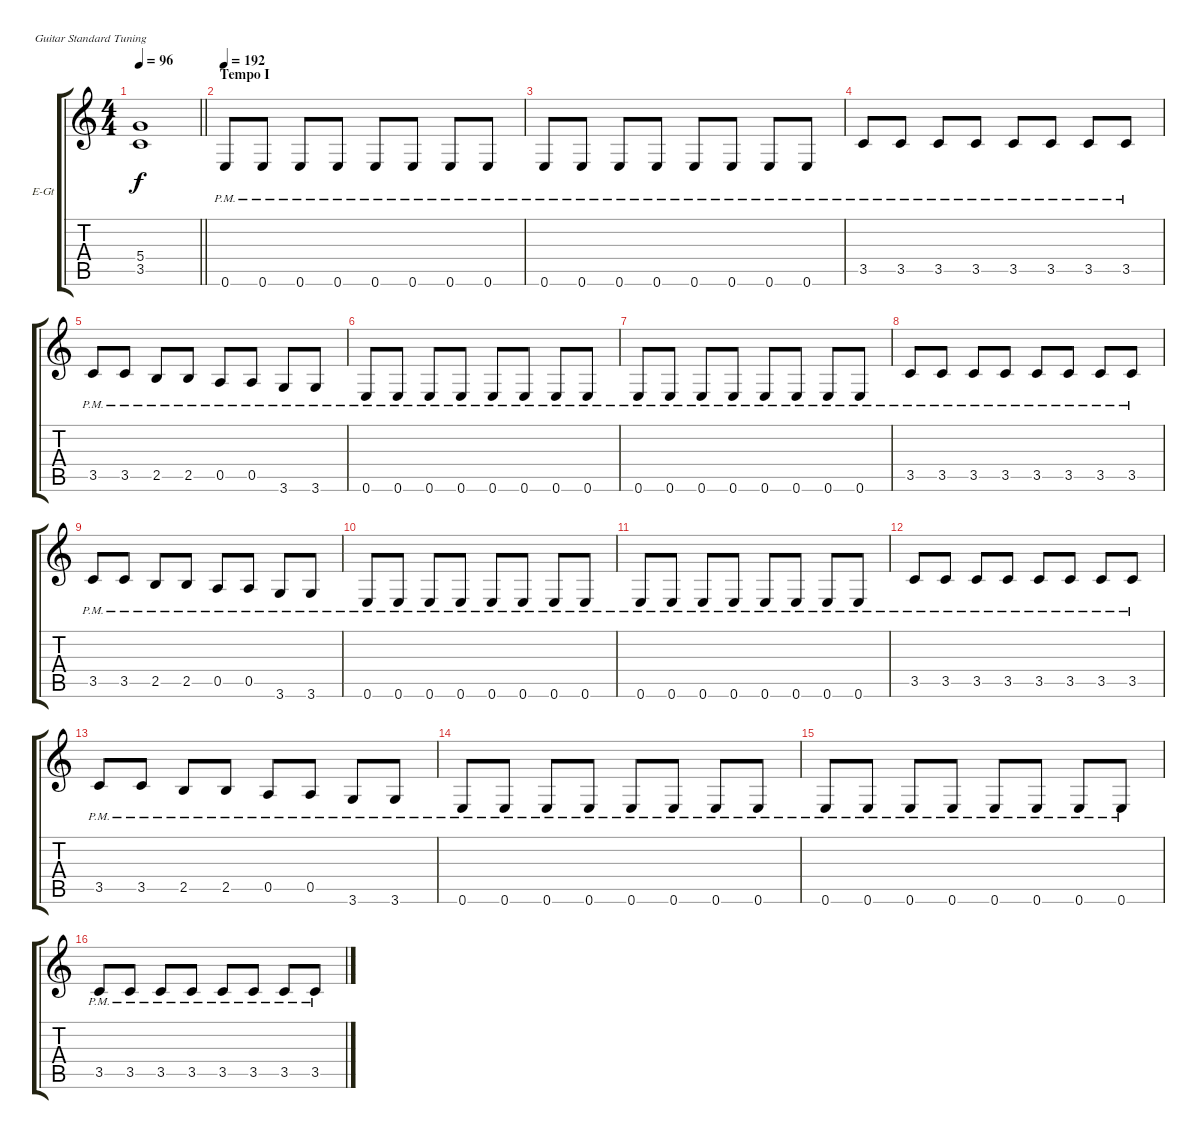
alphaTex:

\bracketExtendMode groupsimilarinstruments
\firstSystemTrackNameOrientation horizontal
\otherSystemsTrackNameOrientation horizontal
\track ("James Hetfield" "E-Gt") {instrument distortionguitar}
\staff {score tabs}
\tuning (E4 B3 G3 D3 A2 E2)
\ts (4 4)
\tempo 96
\clef g2
\barLineRight lightlight
\ks c
(5.4 3.5).1{dy f} |
\section ("" "Tempo I")
\tempo 192
0.6{pm}.8 0.6{pm}.8 0.6{pm}.8 0.6{pm}.8 0.6{pm}.8 0.6{pm}.8 0.6{pm}.8 0.6{pm}.8 |
0.6{pm}.8 0.6{pm}.8 0.6{pm}.8 0.6{pm}.8 0.6{pm}.8 0.6{pm}.8 0.6{pm}.8 0.6{pm}.8 |
3.5{pm}.8 3.5{pm}.8 3.5{pm}.8 3.5{pm}.8 3.5{pm}.8 3.5{pm}.8 3.5{pm}.8 3.5{pm}.8 |
3.5{pm}.8 3.5{pm}.8 2.5{pm}.8 2.5{pm}.8 0.5{pm}.8 0.5{pm}.8 3.6{pm}.8 3.6{pm}.8 |
0.6{pm}.8 0.6{pm}.8 0.6{pm}.8 0.6{pm}.8 0.6{pm}.8 0.6{pm}.8 0.6{pm}.8 0.6{pm}.8 |
0.6{pm}.8 0.6{pm}.8 0.6{pm}.8 0.6{pm}.8 0.6{pm}.8 0.6{pm}.8 0.6{pm}.8 0.6{pm}.8 |
3.5{pm}.8 3.5{pm}.8 3.5{pm}.8 3.5{pm}.8 3.5{pm}.8 3.5{pm}.8 3.5{pm}.8 3.5{pm}.8 |
3.5{pm}.8 3.5{pm}.8 2.5{pm}.8 2.5{pm}.8 0.5{pm}.8 0.5{pm}.8 3.6{pm}.8 3.6{pm}.8 |
0.6{pm}.8 0.6{pm}.8 0.6{pm}.8 0.6{pm}.8 0.6{pm}.8 0.6{pm}.8 0.6{pm}.8 0.6{pm}.8 |
0.6{pm}.8 0.6{pm}.8 0.6{pm}.8 0.6{pm}.8 0.6{pm}.8 0.6{pm}.8 0.6{pm}.8 0.6{pm}.8 |
3.5{pm}.8 3.5{pm}.8 3.5{pm}.8 3.5{pm}.8 3.5{pm}.8 3.5{pm}.8 3.5{pm}.8 3.5{pm}.8 |
3.5{pm}.8 3.5{pm}.8 2.5{pm}.8 2.5{pm}.8 0.5{pm}.8 0.5{pm}.8 3.6{pm}.8 3.6{pm}.8 |
0.6{pm}.8 0.6{pm}.8 0.6{pm}.8 0.6{pm}.8 0.6{pm}.8 0.6{pm}.8 0.6{pm}.8 0.6{pm}.8 |
0.6{pm}.8 0.6{pm}.8 0.6{pm}.8 0.6{pm}.8 0.6{pm}.8 0.6{pm}.8 0.6{pm}.8 0.6{pm}.8 |
3.5{pm}.8 3.5{pm}.8 3.5{pm}.8 3.5{pm}.8 3.5{pm}.8 3.5{pm}.8 3.5{pm}.8 3.5{pm}.8
